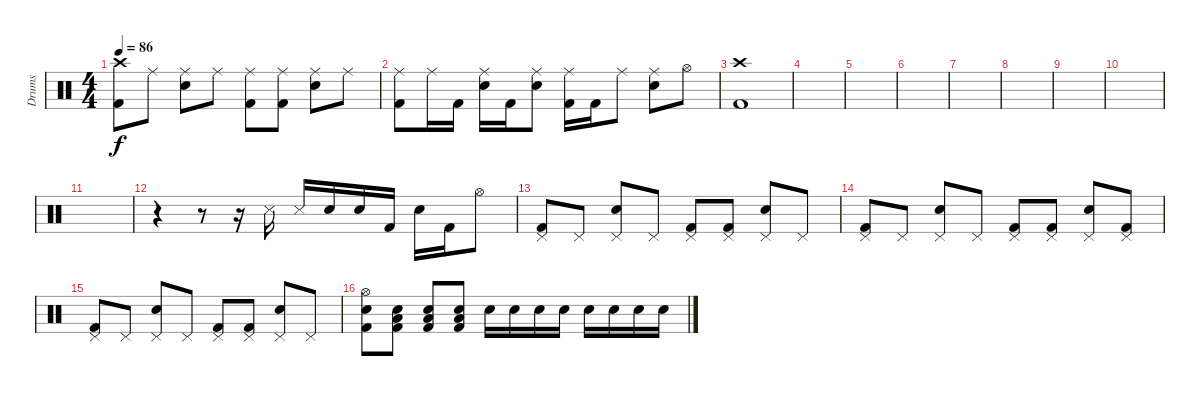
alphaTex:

\track ("Drums" "Drums") {instrument percussion}
\staff {score}
\articulation defaults
\ts (4 4)
\tempo 86
\clef neutral
\ks c
("Crash high (hit)" "Kick (hit) 2").8{dy f} "Ride (middle)".8 ("Ride (middle)" "Snare (hit) 2").8 "Ride (middle)".8 ("Ride (middle)" "Kick (hit) 2").8 ("Ride (middle)" "Kick (hit) 2").8 ("Ride (middle)" "Snare (hit) 2").8 "Ride (middle)".8 |
("Ride (middle)" "Kick (hit) 2").8 "Ride (middle)".16 "Kick (hit) 2".16 ("Ride (middle)" "Snare (hit) 2").16 "Kick (hit) 2".16 ("Ride (middle)" "Snare (hit) 2").8 ("Ride (middle)" "Kick (hit) 2").16 "Kick (hit) 2".16 "Ride (middle)".8 ("Ride (middle)" "Snare (hit) 2").8 "Hi-Hat (open)".8 |
("Crash high (hit)" "Kick (hit) 2").1 |
|
|
|
|
|
|
|
|
r.4 r.8 r.16 "Snare (side stick) 3".16 "Snare (side stick) 3".16 "Snare (hit) 2".16 "Snare (hit) 2".16 "Kick (hit) 2".16 "Snare (hit) 2".16 "Kick (hit) 2".16 "Hi-Hat (open)".8 |
("Pedal Hi-Hat (hit)" "Kick (hit) 2").8 "Pedal Hi-Hat (hit)".8 ("Pedal Hi-Hat (hit)" "Snare (hit) 2").8 "Pedal Hi-Hat (hit)".8 ("Pedal Hi-Hat (hit)" "Kick (hit) 2").8 ("Pedal Hi-Hat (hit)" "Kick (hit) 2").8 ("Pedal Hi-Hat (hit)" "Snare (hit) 2").8 "Pedal Hi-Hat (hit)".8 |
("Pedal Hi-Hat (hit)" "Kick (hit) 2").8 "Pedal Hi-Hat (hit)".8 ("Pedal Hi-Hat (hit)" "Snare (hit) 2").8 "Pedal Hi-Hat (hit)".8 ("Pedal Hi-Hat (hit)" "Kick (hit) 2").8 ("Pedal Hi-Hat (hit)" "Kick (hit) 2").8 ("Pedal Hi-Hat (hit)" "Snare (hit) 2").8 ("Pedal Hi-Hat (hit)" "Kick (hit) 2").8 |
("Pedal Hi-Hat (hit)" "Kick (hit) 2").8 "Pedal Hi-Hat (hit)".8 ("Pedal Hi-Hat (hit)" "Snare (hit) 2").8 "Pedal Hi-Hat (hit)".8 ("Pedal Hi-Hat (hit)" "Kick (hit) 2").8 ("Pedal Hi-Hat (hit)" "Kick (hit) 2").8 ("Pedal Hi-Hat (hit)" "Snare (hit) 2").8 "Pedal Hi-Hat (hit)".8 |
("Hi-Hat (open)" "Snare (hit) 2" "Kick (hit) 2").8 ("Snare (hit) 2" "Kick (hit) 2" "Low Tom (hit)").8 ("Snare (hit) 2" "Kick (hit) 2" "Low Tom (hit)").8 ("Snare (hit) 2" "Kick (hit) 2" "Low Tom (hit)").8 "Snare (hit) 2".16 "Snare (hit) 2".16 "Snare (hit) 2".16 "Snare (hit) 2".16 "Snare (hit) 2".16 "Snare (hit) 2".16 "Snare (hit) 2".16 "Snare (hit) 2".16
